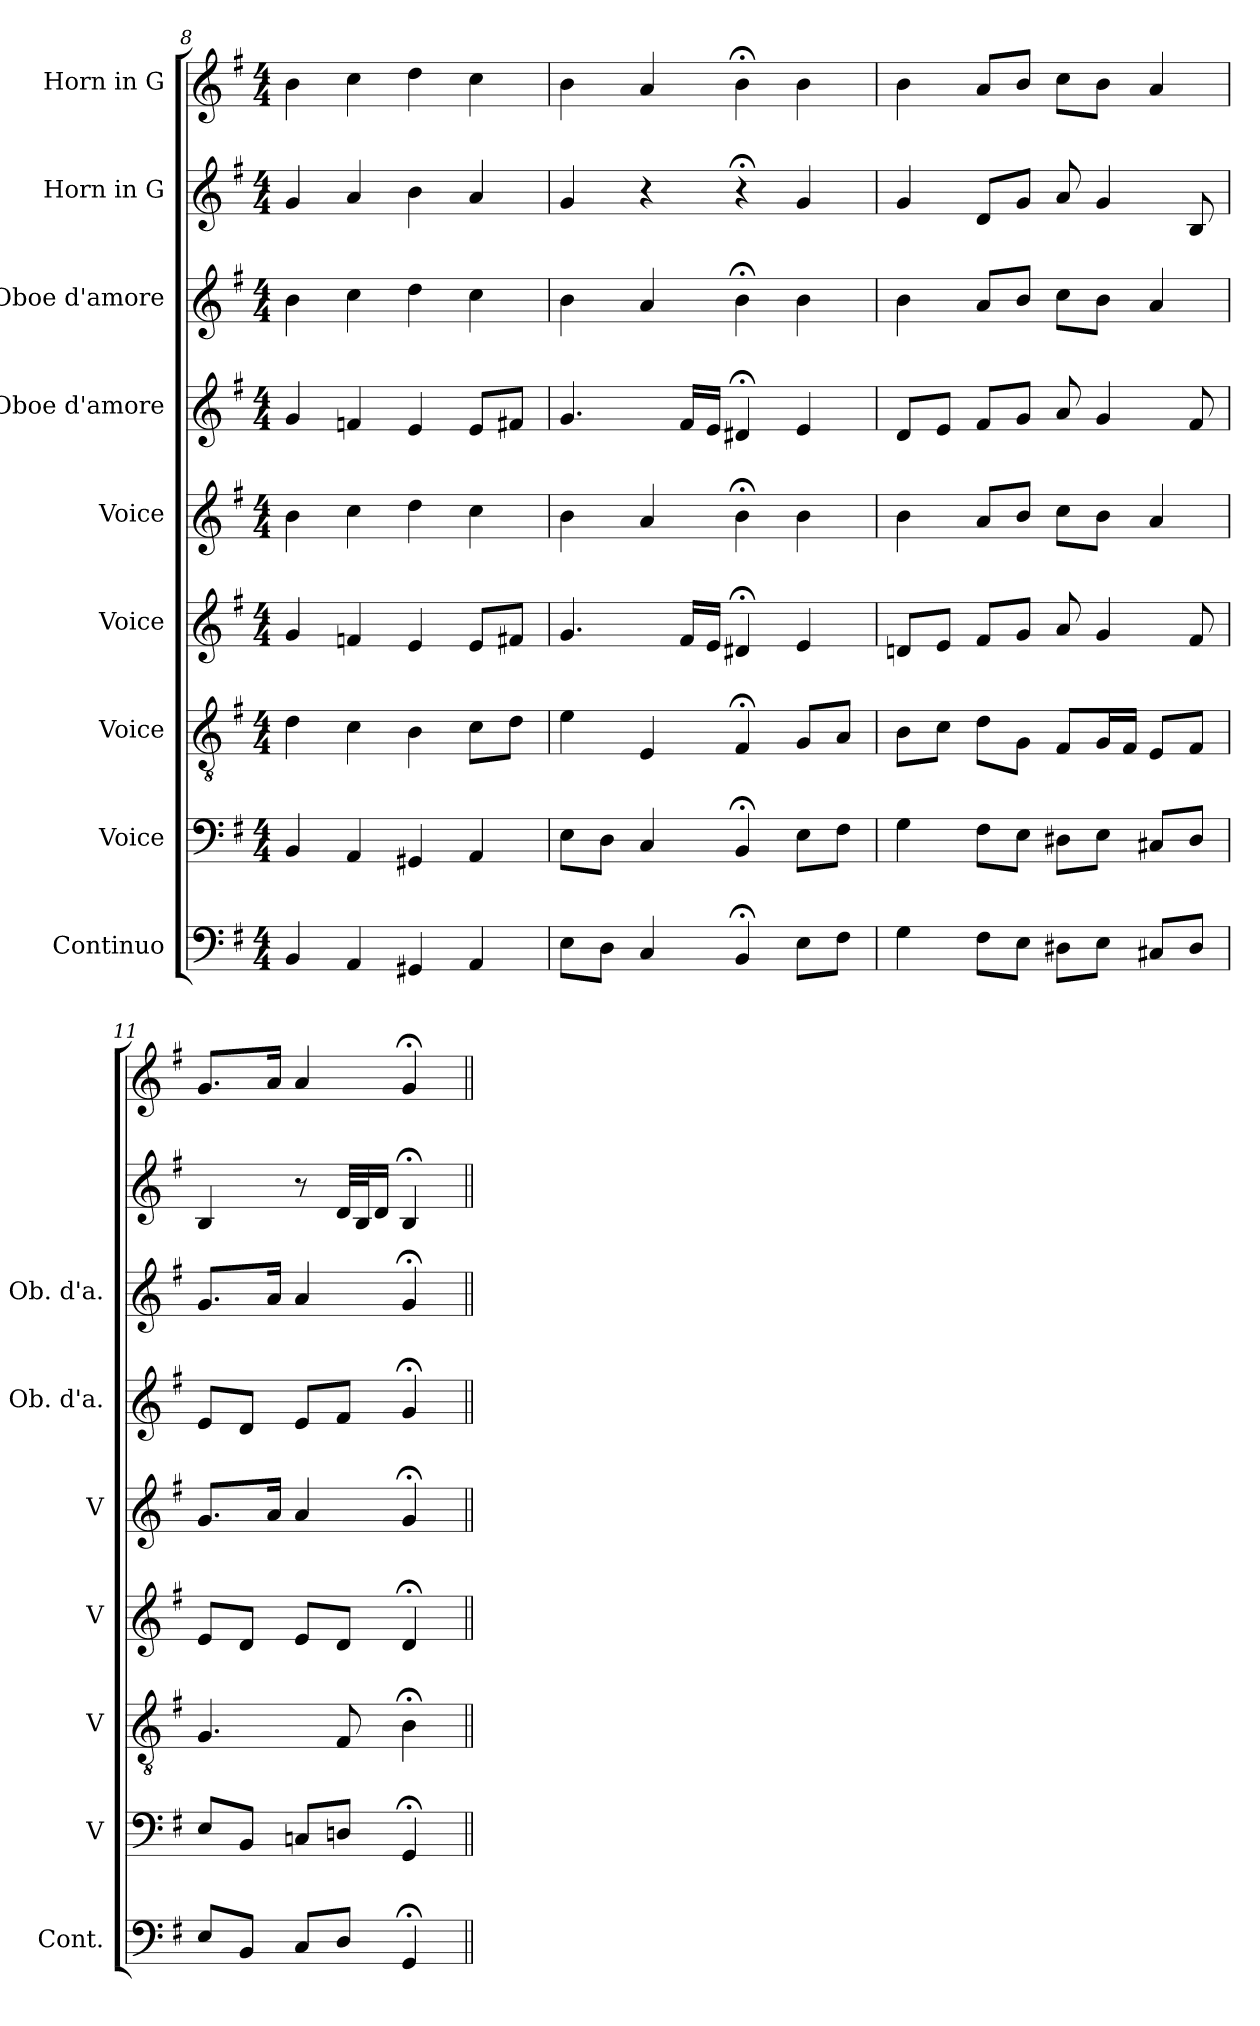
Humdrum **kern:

**kern	**kern	**kern	**kern	**kern	**kern	**kern	**kern	**kern
*part9	*part8	*part7	*part6	*part5	*part4	*part3	*part2	*part1
*staff9	*staff8	*staff7	*staff6	*staff5	*staff4	*staff3	*staff2	*staff1
*I"Continuo	*I"Voice	*I"Voice	*I"Voice	*I"Voice	*I"Oboe d'amore	*I"Oboe d'amore	*I"Horn in G	*I"Horn in G
*I'Cont.	*I'V	*I'V	*I'V	*I'V	*I'Ob. d'a.	*I'Ob. d'a.	*	*
*clefF4	*clefF4	*clefGv2	*clefG2	*clefG2	*clefG2	*clefG2	*clefG2	*clefG2
*k[f#]	*k[f#]	*k[f#]	*k[f#]	*k[f#]	*k[f#]	*k[f#]	*k[f#]	*k[f#]
*M4/4	*M4/4	*M4/4	*M4/4	*M4/4	*M4/4	*M4/4	*M4/4	*M4/4
=8	=8	=8	=8	=8	=8	=8	=8	=8
4BB	4BB	4d	4g	4b	4g	4b	4g	4b
4AA	4AA	4c	4fn	4cc	4fn	4cc	4a	4cc
4GG#X	4GG#X	4B	4e	4dd	4e	4dd	4b	4dd
4AA	4AA	8cL	8eL	4cc	8eL	4cc	4a	4cc
.	.	8dJ	8f#XJ	.	8f#XJ	.	.	.
=9	=9	=9	=9	=9	=9	=9	=9	=9
8EL	8EL	4e	4.g	4b	4.g	4b	4g	4b
8DJ	8DJ	.	.	.	.	.	.	.
4C	4C	4E	.	4a	.	4a	4r	4a
.	.	.	16f#LL	.	16f#LL	.	.	.
.	.	.	16eJJ	.	16eJJ	.	.	.
4BB;<	4BB;<	4F#;<	4d#X;<	4b;<	4d#X;<	4b;<	4r;<	4b;<
8EL	8EL	8GL	4e	4b	4e	4b	4g	4b
8F#J	8F#J	8AJ	.	.	.	.	.	.
=10	=10	=10	=10	=10	=10	=10	=10	=10
4G	4G	8BL	8dnL	4b	8dL	4b	4g	4b
.	.	8cJ	8eJ	.	8eJ	.	.	.
8F#L	8F#L	8dL	8f#L	8aL	8f#L	8aL	8dL	8aL
8EJ	8EJ	8GJ	8gJ	8bJ	8gJ	8bJ	8gJ	8bJ
8D#XL	8D#XL	8F#L	8a	8ccL	8a	8ccL	8a	8ccL
8EJ	8EJ	16GL	4g	8bJ	4g	8bJ	4g	8bJ
.	.	16F#JJ	.	.	.	.	.	.
8C#XL	8C#XL	8EL	.	4a	.	4a	.	4a
8D#J	8D#J	8F#J	8f#	.	8f#	.	8B	.
=11	=11	=11	=11	=11	=11	=11	=11	=11
8EL	8EL	4.G	8eL	8.gL	8eL	8.gL	4B	8.gL
8BBJ	8BBJ	.	8dJ	.	8dJ	.	.	.
.	.	.	.	16aJk	.	16aJk	.	16aJk
8CL	8CnL	.	8eL	4a	8eL	4a	8r	4a
8DJ	8DnJ	8F#	8dJ	.	8f#J	.	32dLLL	.
.	.	.	.	.	.	.	32BJ	.
.	.	.	.	.	.	.	16dJJ	.
4GG;<	4GG;<	4B;<	4d;<	4g;<	4g;<	4g;<	4B;<	4g;<
=||	=||	=||	=||	=||	=||	=||	=||	=||
*-	*-	*-	*-	*-	*-	*-	*-	*-
